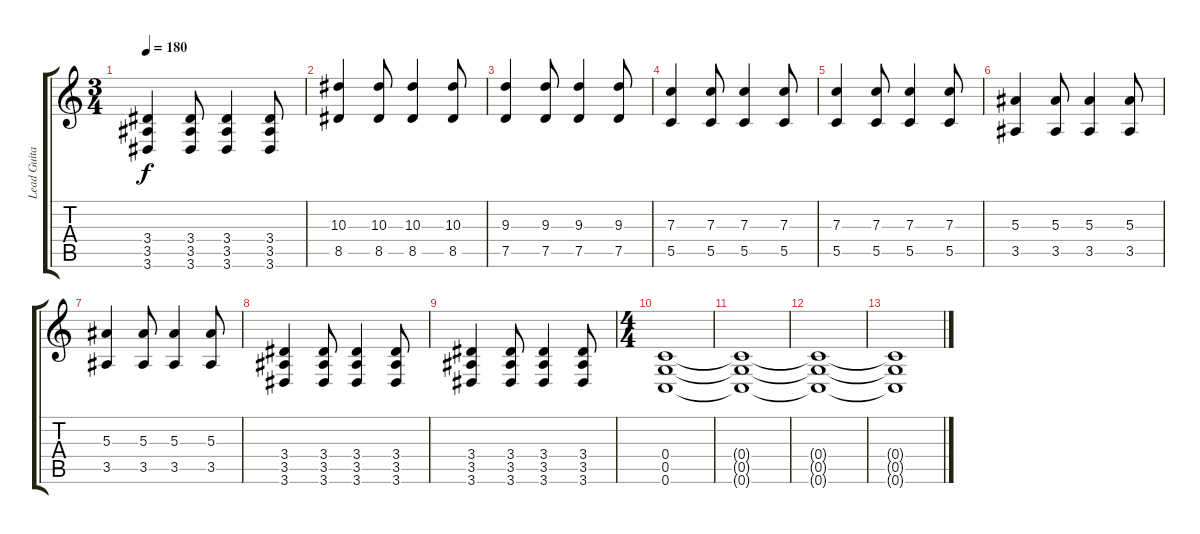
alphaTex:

\track ("Lead Guitar" "Lead Guita") {instrument distortionguitar}
\staff {score tabs}
\tuning (D4 A3 F3 C3 G2 C2) {hide}
\ts (3 4)
\tempo 180
\clef g2
\ks c
(3.4 3.5 3.6).4{dy f volume 13 instrument distortionguitar} (3.4 3.5 3.6).8 (3.4 3.5 3.6).4 (3.4 3.5 3.6).8 |
(10.3 8.5).4{volume 13 instrument distortionguitar} (10.3 8.5).8 (10.3 8.5).4 (10.3 8.5).8 |
(9.3 7.5).4 (9.3 7.5).8 (9.3 7.5).4 (9.3 7.5).8 |
(7.3 5.5).4 (7.3 5.5).8 (7.3 5.5).4 (7.3 5.5).8 |
(7.3 5.5).4 (7.3 5.5).8 (7.3 5.5).4 (7.3 5.5).8 |
(5.3 3.5).4 (5.3 3.5).8 (5.3 3.5).4 (5.3 3.5).8 |
(5.3 3.5).4 (5.3 3.5).8 (5.3 3.5).4 (5.3 3.5).8 |
(3.4 3.5 3.6).4{volume 13 instrument distortionguitar} (3.4 3.5 3.6).8 (3.4 3.5 3.6).4 (3.4 3.5 3.6).8 |
(3.4 3.5 3.6).4{volume 13 instrument distortionguitar} (3.4 3.5 3.6).8 (3.4 3.5 3.6).4 (3.4 3.5 3.6).8 |
\ts (4 4)
(0.4 0.5 0.6).1 |
(0.4{t} 0.5{t} 0.6{t}).1 |
(0.4{t} 0.5{t} 0.6{t}).1 |
(0.4{t} 0.5{t} 0.6{t}).1
